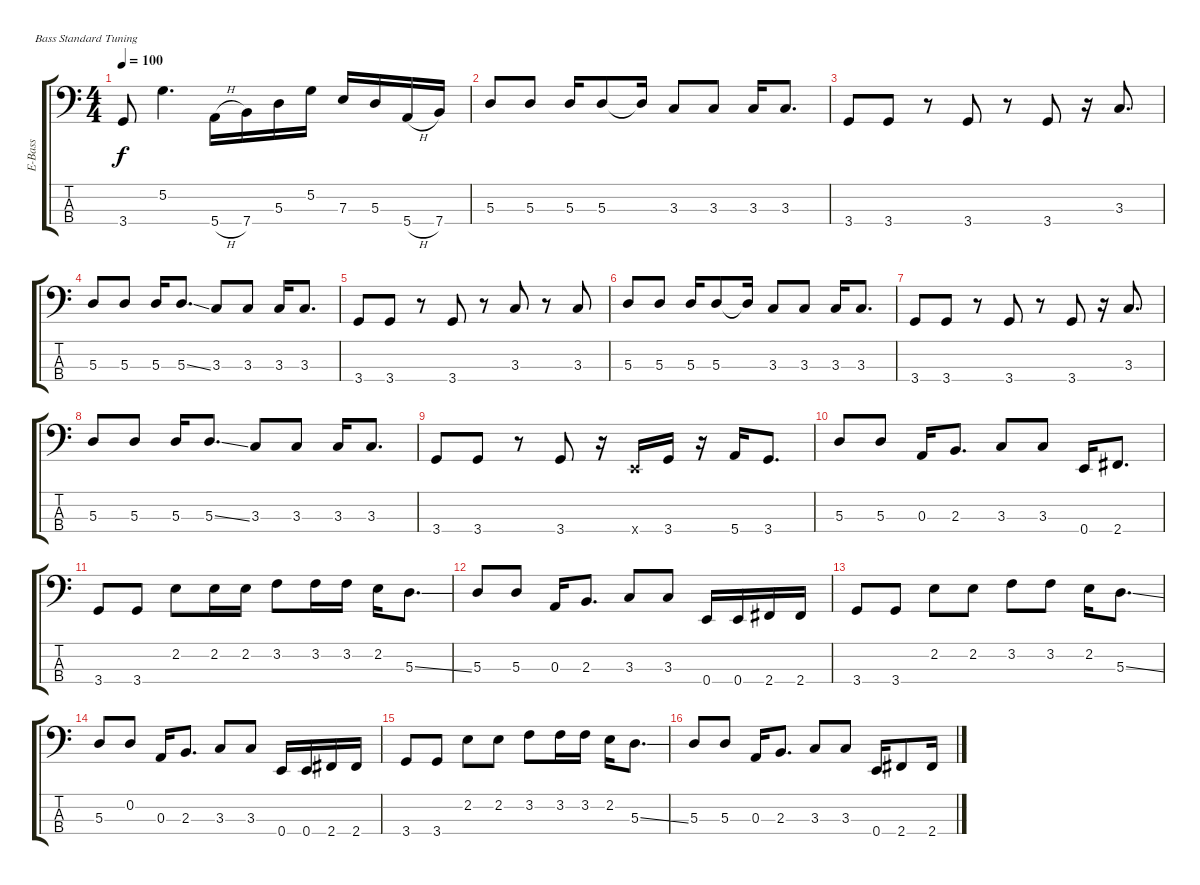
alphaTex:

\bracketExtendMode groupsimilarinstruments
\otherSystemsTrackNameOrientation horizontal
\track ("Bass" "E-Bass") {instrument electricbassfinger}
\staff {score tabs}
\tuning (G2 D2 A1 E1)
\ts (4 4)
\tempo 100
\clef f4
\ks c
3.4.8{dy f beam Up} 5.2.4{d beam Down} 5.4{h}.16{beam Down} 7.4.16{beam Down} 5.3.16{beam Down} 5.2.16{beam Down} 7.3.16{beam Up} 5.3.16{beam Up} 5.4{h}.16{beam Up} 7.4.16{beam Up} |
5.3.8{beam Up} 5.3.8{beam Up} 5.3.16{beam Up} 5.3.8{beam Up} 5.3{t}.16{beam Up} 3.3.8{beam Up} 3.3.8{beam Up} 3.3.16{beam Up} 3.3.8{d beam Up} |
3.4.8{beam Up} 3.4.8{beam Up} r.8{beam Up} 3.4.8{beam Up} r.8{beam Up} 3.4.8{beam Up} r.16{beam Up} 3.3.8{d beam Up} |
5.3.8{beam Up} 5.3.8{beam Up} 5.3.16{beam Up} 5.3{ss}.8{d beam Up} 3.3.8{beam Up} 3.3.8{beam Up} 3.3.16{beam Up} 3.3.8{d beam Up} |
3.4.8{beam Up} 3.4.8{beam Up} r.8{beam Up} 3.4.8{beam Up} r.8{beam Up} 3.3.8{beam Up} r.8{beam Up} 3.3.8{beam Up} |
5.3.8{beam Up} 5.3.8{beam Up} 5.3.16{beam Up} 5.3.8{beam Up} 5.3{t}.16{beam Up} 3.3.8{beam Up} 3.3.8{beam Up} 3.3.16{beam Up} 3.3.8{d beam Up} |
3.4.8{beam Up} 3.4.8{beam Up} r.8{beam Up} 3.4.8{beam Up} r.8{beam Up} 3.4.8{beam Up} r.16{beam Up} 3.3.8{d beam Up} |
5.3.8{beam Up} 5.3.8{beam Up} 5.3.16{beam Up} 5.3{ss}.8{d beam Up} 3.3.8{beam Up} 3.3.8{beam Up} 3.3.16{beam Up} 3.3.8{d beam Up} |
3.4.8{beam Up} 3.4.8{beam Up} r.8{beam Up} 3.4.8{beam Up} r.16{beam Up} 0.4{x}.16{beam Up} 3.4.16{beam Up} r.16{beam Up} 5.4.16{beam Up} 3.4.8{d beam Up} |
5.3.8{beam Up} 5.3.8{beam Up} 0.3.16{beam Up} 2.3.8{d beam Up} 3.3.8{beam Up} 3.3.8{beam Up} 0.4.16{beam Up} 2.4{acc #}.8{d beam Up} |
3.4.8{beam Up} 3.4.8{beam Up} 2.2.8{beam Down} 2.2.16{beam Down} 2.2.16{beam Down} 3.2.8{beam Down} 3.2.16{beam Down} 3.2.16{beam Down} 2.2.16{beam Down} 5.3{ss}.8{d beam Down} |
5.3.8{beam Up} 5.3.8{beam Up} 0.3.16{beam Up} 2.3.8{d beam Up} 3.3.8{beam Up} 3.3.8{beam Up} 0.4.16{beam Up} 0.4.16{beam Up} 2.4{acc #}.16{beam Up} 2.4{acc #}.16{beam Up} |
3.4.8{beam Up} 3.4.8{beam Up} 2.2.8{beam Down} 2.2.8{beam Down} 3.2.8{beam Down} 3.2.8{beam Down} 2.2.16{beam Down} 5.3{ss}.8{d beam Down} |
5.3.8{beam Up} 0.2.8{beam Up} 0.3.16{beam Up} 2.3.8{d beam Up} 3.3.8{beam Up} 3.3.8{beam Up} 0.4.16{beam Up} 0.4.16{beam Up} 2.4{acc #}.16{beam Up} 2.4{acc #}.16{beam Up} |
3.4.8{beam Up} 3.4.8{beam Up} 2.2.8{beam Down} 2.2.8{beam Down} 3.2.8{beam Down} 3.2.16{beam Down} 3.2.16{beam Down} 2.2.16{beam Down} 5.3{ss}.8{d beam Down} |
5.3.8{beam Up} 5.3.8{beam Up} 0.3.16{beam Up} 2.3.8{d beam Up} 3.3.8{beam Up} 3.3.8{beam Up} 0.4.16{beam Up} 2.4{acc #}.8{beam Up} 2.4{ss acc #}.16{beam Up}
